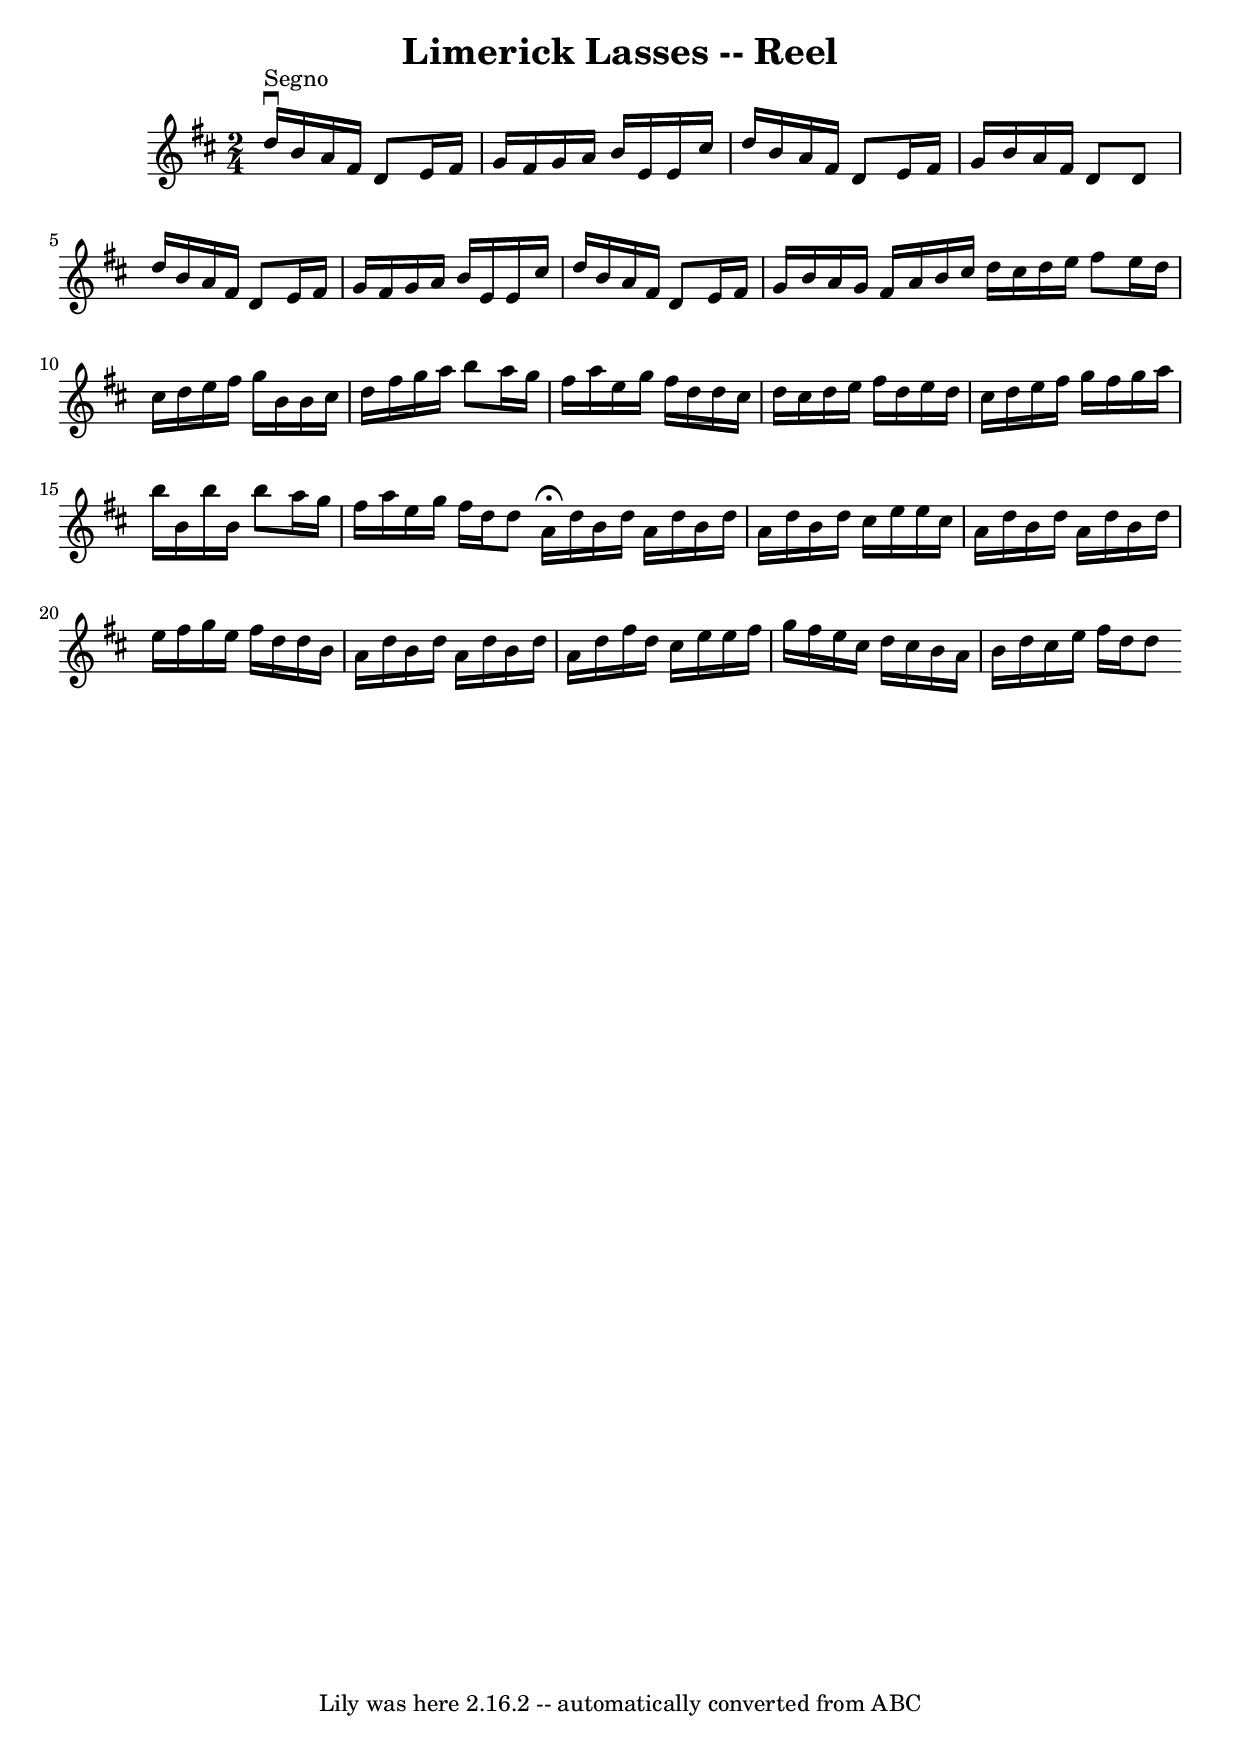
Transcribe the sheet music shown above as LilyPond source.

\version "2.16.2"
\include "Mammoth.ily"
\header {
  %% book = "Ryan's Mammoth Collection"
 crossRefNumber = "1"
 footnotes = ""
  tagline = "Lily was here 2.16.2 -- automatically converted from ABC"
  title = "Limerick Lasses -- Reel"

}
voicedefault =  {


  \time 2/4 
  \key d \major   \bar " |." d''16^"Segno"^\downbow b'16 a'16 fis'16 d'8 e'16 fis'16   |
 g'16 fis'16 g'16 a'16 b'16 e'16 e'16 cis''16   |
 d''16 b'16 a'16 fis'16 d'8 e'16 fis'16   |
 g'16 b'16 a'16 fis'16 d'8 d'8   |
 d''16 b'16 a'16 fis'16 d'8 e'16 fis'16  |
 g'16 fis'16 g'16 a'16 b'16 e'16 e'16 cis''16   |
 d''16 b'16 a'16 fis'16 d'8 e'16 fis'16   |
 g'16 b'16 a'16 g'16 fis'16 a'16 b'16 cis''16  \bar " |." d''16 cis''16 d''16 e''16 fis''8 e''16 d''16   |
 cis''16 d''16 e''16 fis''16 g''16 b'16 b'16 cis''16   |
 d''16 fis''16 g''16 a''16 b''8 a''16 g''16   |
 fis''16 a''16 e''16 g''16 fis''16 d''16 d''16 cis''16   |
 d''16 cis''16 d''16 e''16 fis''16 d''16 e''16 d''16    |
 cis''16 d''16 e''16 fis''16 g''16 fis''16 g''16 a''16   |
 b''16 b'16 b''16 b'16 b''8 a''16 g''16   |
 fis''16 a''16 e''16 g''16 fis''16 d''16 d''8       \bar " |." a'16^\fermata d''16 b'16 d''16 a'16 d''16 b'16 d''16   |
 a'16 d''16 b'16 d''16 cis''16 e''16 e''16 cis''16   |
 a'16 d''16 b'16 d''16 a'16 d''16 b'16 d''16   |
 e''16 fis''16 g''16 e''16 fis''16 d''16 d''16 b'16   |
 a'16 d''16 b'16 d''16 a'16 d''16 b'16 d''16   |
 a'16 d''16 fis''16 d''16 cis''16 e''16 e''16 fis''16   |
 g''16 fis''16 e''16 cis''16 d''16 cis''16 b'16 a'16   |
 b'16 d''16 cis''16 e''16 fis''16 d''16 d''8    \bar " |."   

}

\score{
  <<

    \context Staff="default"
    {
      \voicedefault 
      
    }

  >>
  \layout {
    
  }
  \midi {
  }

}
